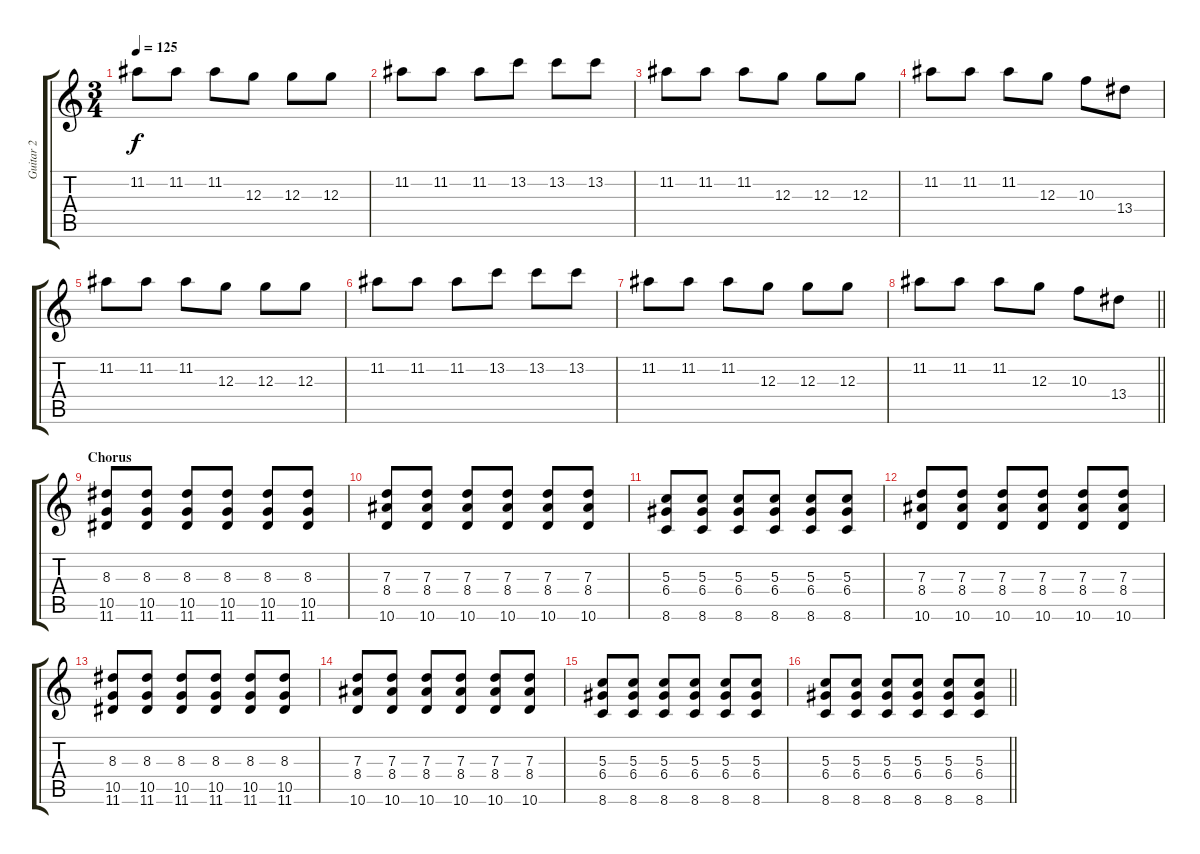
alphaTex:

\track ("Guitar 2" "Guitar 2") {instrument electricguitarjazz}
\staff {score tabs}
\tuning (E4 B3 G3 D3 A2 E2) {hide}
\ts (3 4)
\tempo 125
\clef g2
\ks c
11.2.8{dy f} 11.2.8 11.2.8 12.3.8 12.3.8 12.3.8 |
11.2.8 11.2.8 11.2.8 13.2.8 13.2.8 13.2.8 |
11.2.8 11.2.8 11.2.8 12.3.8 12.3.8 12.3.8 |
11.2.8 11.2.8 11.2.8 12.3.8 10.3.8 13.4.8 |
11.2.8 11.2.8 11.2.8 12.3.8 12.3.8 12.3.8 |
11.2.8 11.2.8 11.2.8 13.2.8 13.2.8 13.2.8 |
11.2.8 11.2.8 11.2.8 12.3.8 12.3.8 12.3.8 |
\barLineRight lightlight
11.2.8 11.2.8 11.2.8 12.3.8 10.3.8 13.4.8 |
\section ("" "Chorus")
(8.3 10.5 11.6).8{instrument overdrivenguitar} (8.3 10.5 11.6).8 (8.3 10.5 11.6).8 (8.3 10.5 11.6).8 (8.3 10.5 11.6).8 (8.3 10.5 11.6).8 |
(7.3 8.4 10.6).8 (7.3 8.4 10.6).8 (7.3 8.4 10.6).8 (7.3 8.4 10.6).8 (7.3 8.4 10.6).8 (7.3 8.4 10.6).8 |
(5.3 6.4 8.6).8 (5.3 6.4 8.6).8 (5.3 6.4 8.6).8 (5.3 6.4 8.6).8 (5.3 6.4 8.6).8 (5.3 6.4 8.6).8 |
(7.3 8.4 10.6).8 (7.3 8.4 10.6).8 (7.3 8.4 10.6).8 (7.3 8.4 10.6).8 (7.3 8.4 10.6).8 (7.3 8.4 10.6).8 |
(8.3 10.5 11.6).8 (8.3 10.5 11.6).8 (8.3 10.5 11.6).8 (8.3 10.5 11.6).8 (8.3 10.5 11.6).8 (8.3 10.5 11.6).8 |
(7.3 8.4 10.6).8 (7.3 8.4 10.6).8 (7.3 8.4 10.6).8 (7.3 8.4 10.6).8 (7.3 8.4 10.6).8 (7.3 8.4 10.6).8 |
(5.3 6.4 8.6).8 (5.3 6.4 8.6).8 (5.3 6.4 8.6).8 (5.3 6.4 8.6).8 (5.3 6.4 8.6).8 (5.3 6.4 8.6).8 |
\barLineRight lightlight
(5.3 6.4 8.6).8 (5.3 6.4 8.6).8 (5.3 6.4 8.6).8 (5.3 6.4 8.6).8 (5.3 6.4 8.6).8 (5.3 6.4 8.6).8
